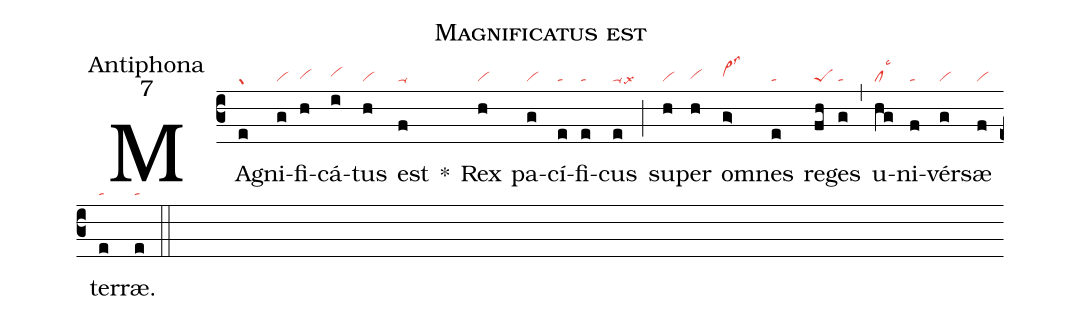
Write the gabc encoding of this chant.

name:Magnificatus est;
office-part:Antiphona;
mode:7;
nabc-lines:1;
%%
(c3)
MA(e|gr)gni(g|vi)fi(h|vihg)cá(i|vihh)tus(h|vi) est(f|ta-) *()
Rex(h|vi) pa(g|vi)cí(e|ta)fi(e|ta)cus(e|ta-lsx6) (;)
su(h|vi)per(h|vihg) o(g>|vi>hhlss3)mnes(e|ta) re(fh|peS)ges(g|ta) (,)
u(hg|cllsc3)ni(f|ta)vé(g|vi)rsæ(f|vi) ter(e|ta)ræ.(e|ta) (::)
